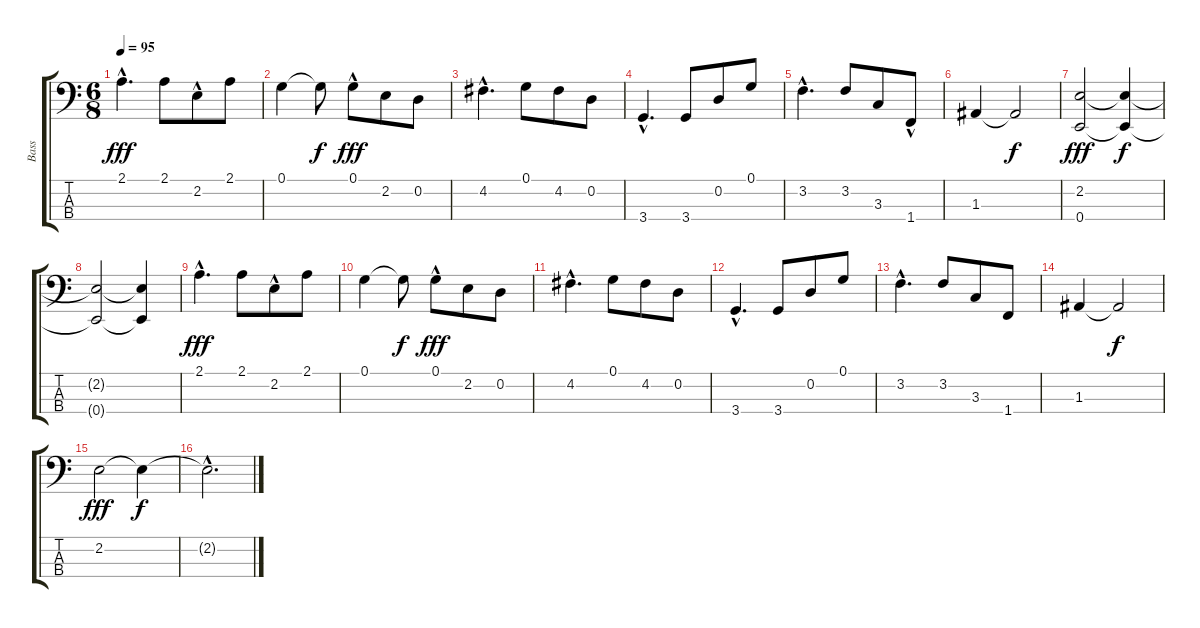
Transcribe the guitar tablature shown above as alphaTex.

\track ("Bass" "Bass") {instrument electricbassfinger}
\staff {score tabs}
\tuning (G2 D2 A1 E1) {hide}
\ts (6 8)
\tempo 95
\clef f4
\ks c
2.1{hac}.4{d dy fff} 2.1.8 2.2{hac}.8 2.1.8 |
0.1.4 0.1{t}.8{dy f} 0.1{hac}.8{dy fff} 2.2.8 0.2.8 |
4.2{hac}.4{d} 0.1.8 4.2.8 0.2.8 |
3.4{hac}.4{d} 3.4.8 0.2.8 0.1.8 |
3.2{hac}.4{d} 3.2.8 3.3.8 1.4{hac}.8 |
1.3.4 1.3{t}.2{dy f} |
(2.2 0.4).2{dy fff} (2.2{t} 0.4{t}).4{dy f} |
(2.2{t} 0.4{t}).2 (2.2{t} 0.4{t}).4 |
2.1{hac}.4{d dy fff} 2.1.8 2.2{hac}.8 2.1.8 |
0.1.4 0.1{t}.8{dy f} 0.1{hac}.8{dy fff} 2.2.8 0.2.8 |
4.2{hac}.4{d} 0.1.8 4.2.8 0.2.8 |
3.4{hac}.4{d} 3.4.8 0.2.8 0.1.8 |
3.2{hac}.4{d} 3.2.8 3.3.8 1.4.8 |
1.3.4 1.3{t}.2{dy f} |
2.2.2{dy fff} 2.2{t}.4{dy f} |
2.2{hac t}.2{d}
